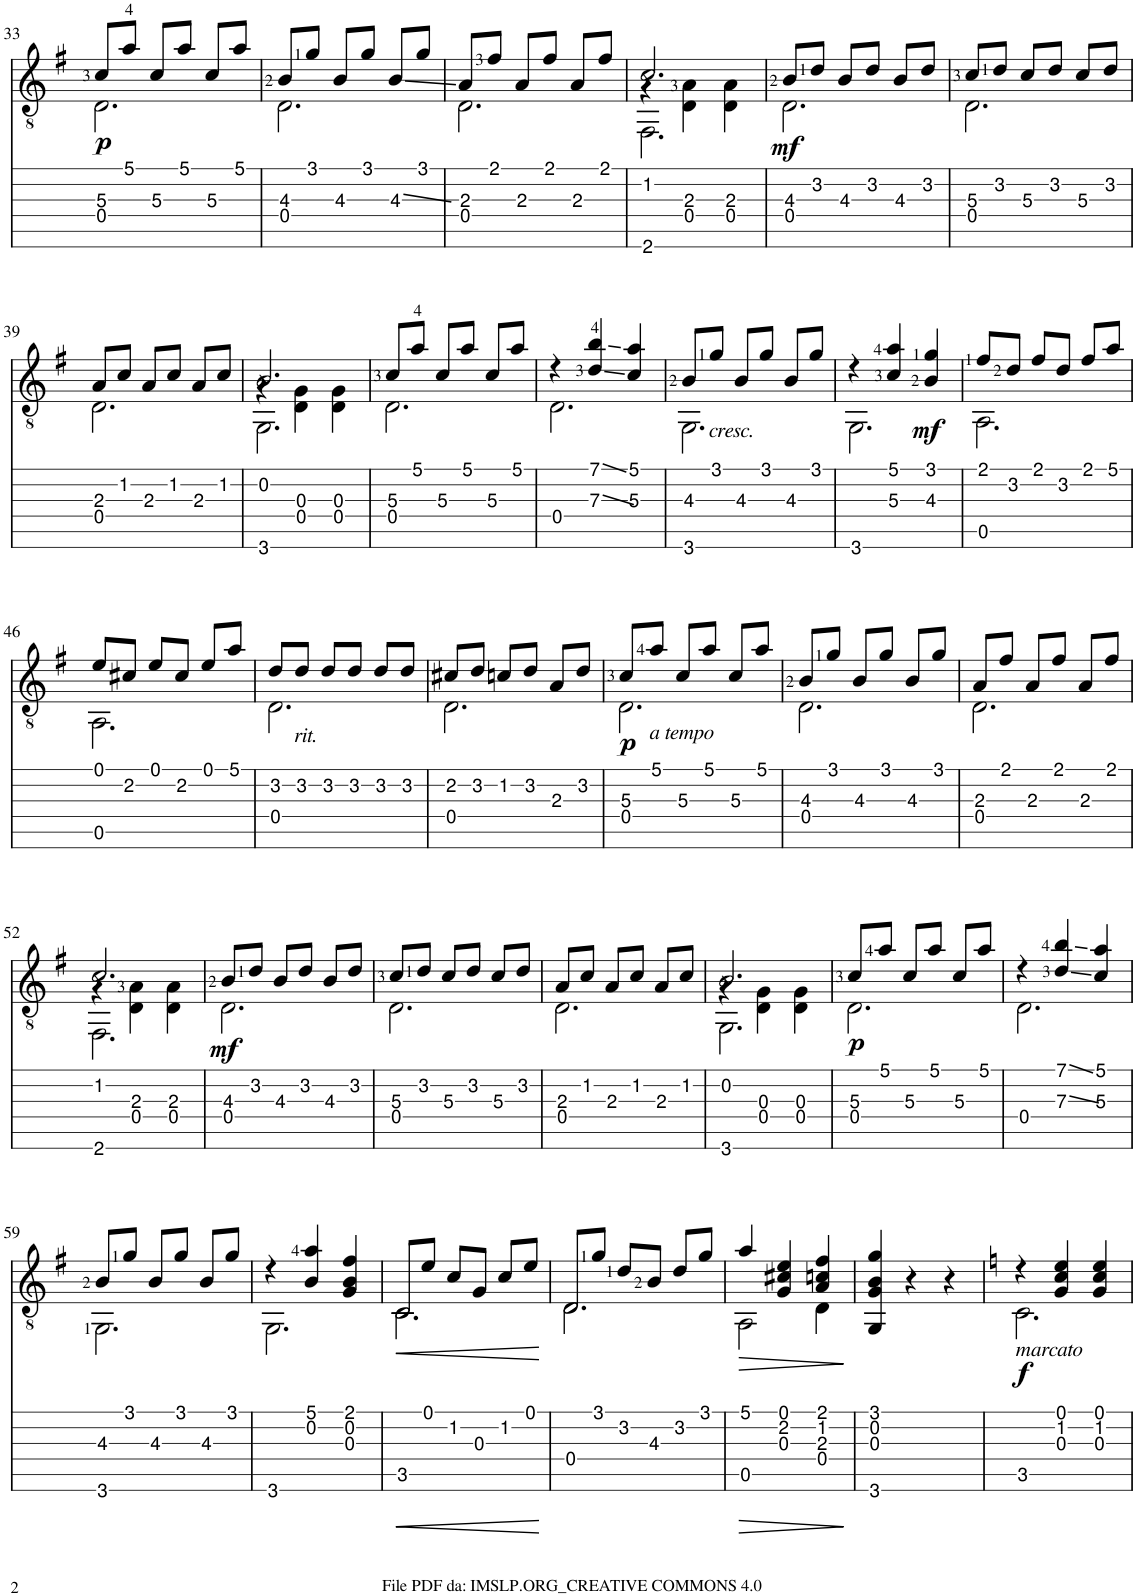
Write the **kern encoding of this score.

**kern	**kern	**dynam
*part1	*part1	*part1
*staff2	*staff1	*staff1/2
*I"Guitar	*	*
*I'Guit.	*	*
!!LO:PB:g=z
*	*clefGv2	*
*k[f#]	*k[f#]	*
*M3/4	*M3/4	*
=33	=33	=33
*^	*^	*
!	!	!	!	!LO:DY:b
8cL	2.D	8c/L	2.D\	p
8aJ	.	8a/J	.	.
8cL	.	8c/L	.	.
8aJ	.	8a/J	.	.
8cL	.	8c/L	.	.
8aJ	.	8a/J	.	.
=34	=34	=34	=34	=34
8BL	2.D	8B/L	2.D\	.
8gJ	.	8g/J	.	.
8BL	.	8B/L	.	.
8gJ	.	8g/J	.	.
8BL	.	8B/L	.	.
8gJ	.	8g/J	.	.
=35	=35	=35	=35	=35
8AL	2.D	8A/L	2.D\	.
8f#J	.	8f#/J	.	.
8AL	.	8A/L	.	.
8f#J	.	8f#/J	.	.
8AL	.	8A/L	.	.
8f#J	.	8f#/J	.	.
=36	=36	=36	=36	=36
*	*^	*	*^	*
2.c	4r	2.FF#	2.c/	4r	2.FF#\	.
.	4D 4A	.	.	4D\ 4A\	.	.
.	4D 4A	.	.	4D\ 4A\	.	.
*	*v	*v	*	*	*	*
*	*	*	*v	*v	*
=37	=37	=37	=37	=37
!	!	!	!	!LO:DY:b
8BL	2.D	8B/L	2.D\	mf
8dJ	.	8d/J	.	.
8BL	.	8B/L	.	.
8dJ	.	8d/J	.	.
8BL	.	8B/L	.	.
8dJ	.	8d/J	.	.
=38	=38	=38	=38	=38
8cL	2.D	8c/L	2.D\	.
8dJ	.	8d/J	.	.
8cL	.	8c/L	.	.
8dJ	.	8d/J	.	.
8cL	.	8c/L	.	.
8dJ	.	8d/J	.	.
!!LO:LB:g=z	!!
=39	=39	=39	=39	=39
8AL	2.D	8A/L	2.D\	.
8cJ	.	8c/J	.	.
8AL	.	8A/L	.	.
8cJ	.	8c/J	.	.
8AL	.	8A/L	.	.
8cJ	.	8c/J	.	.
=40	=40	=40	=40	=40
*	*^	*	*^	*
2.B	4r	2.GG	2.B/	4r	2.GG\	.
.	4D 4G	.	.	4D\ 4G\	.	.
.	4D 4G	.	.	4D\ 4G\	.	.
*	*v	*v	*	*	*	*
*	*	*	*v	*v	*
=41	=41	=41	=41	=41
8cL	2.D	8c/L	2.D\	.
8aJ	.	8a/J	.	.
8cL	.	8c/L	.	.
8aJ	.	8a/J	.	.
8cL	.	8c/L	.	.
8aJ	.	8a/J	.	.
=42	=42	=42	=42	=42
4r	2.D	4r	2.D\	.
4d 4b	.	4d/ 4b/	.	.
4c 4a	.	4c/ 4a/	.	.
=43	=43	=43	=43	=43
8BL	2.GG	8B/L	2.GG\	.
!LO:TX:a:i:t=cresc.	!	!	!	!
8gJ	.	8g/J	.	.
8BL	.	8B/L	.	.
8gJ	.	8g/J	.	.
8BL	.	8B/L	.	.
8gJ	.	8g/J	.	.
=44	=44	=44	=44	=44
4r	2.GG	4r	2.GG\	.
4c 4a	.	4c/ 4a/	.	.
!	!	!	!	!LO:DY:a=2
4B 4g	.	4B/ 4g/	.	mf
=45	=45	=45	=45	=45
8f#L	2.AA	8f#/L	2.AA\	.
8dJ	.	8d/J	.	.
8f#L	.	8f#/L	.	.
8dJ	.	8d/J	.	.
8f#L	.	8f#/L	.	.
8aJ	.	8a/J	.	.
!!LO:LB:g=z	!!
=46	=46	=46	=46	=46
8eL	2.AA	8e/L	2.AA\	.
8c#J	.	8c#X/J	.	.
8eL	.	8e/L	.	.
8c#J	.	8c#/J	.	.
8eL	.	8e/L	.	.
8aJ	.	8a/J	.	.
=47	=47	=47	=47	=47
8dL	2.D	8d/L	2.D\	.
!LO:TX:a:i:t=rit.	!	!	!	!
8dJ	.	8d/J	.	.
8dL	.	8d/L	.	.
8dJ	.	8d/J	.	.
8dL	.	8d/L	.	.
8dJ	.	8d/J	.	.
=48	=48	=48	=48	=48
8c#L	2.D	8c#X/L	2.D\	.
8dJ	.	8d/J	.	.
8cL	.	8cn/L	.	.
8dJ	.	8d/J	.	.
8AL	.	8A/L	.	.
8dJ	.	8d/J	.	.
=49	=49	=49	=49	=49
!	!	!	!	!LO:DY:b
8cL	2.D	8c/L	2.D\	p
!LO:TX:a:i:t=a tempo	!	!	!	!
8aJ	.	8a/J	.	.
8cL	.	8c/L	.	.
8aJ	.	8a/J	.	.
8cL	.	8c/L	.	.
8aJ	.	8a/J	.	.
=50	=50	=50	=50	=50
8BL	2.D	8B/L	2.D\	.
8gJ	.	8g/J	.	.
8BL	.	8B/L	.	.
8gJ	.	8g/J	.	.
8BL	.	8B/L	.	.
8gJ	.	8g/J	.	.
=51	=51	=51	=51	=51
8AL	2.D	8A/L	2.D\	.
8f#J	.	8f#/J	.	.
8AL	.	8A/L	.	.
8f#J	.	8f#/J	.	.
8AL	.	8A/L	.	.
8f#J	.	8f#/J	.	.
!!LO:LB:g=z
=52	=52	=52	=52	=52
*	*^	*	*^	*
2.c	4r	2.FF#	2.c/	4r	2.FF#\	.
.	4D 4A	.	.	4D\ 4A\	.	.
.	4D 4A	.	.	4D\ 4A\	.	.
*	*v	*v	*	*	*	*
*	*	*	*v	*v	*
=53	=53	=53	=53	=53
!	!	!	!	!LO:DY:b
8BL	2.D	8B/L	2.D\	mf
8dJ	.	8d/J	.	.
8BL	.	8B/L	.	.
8dJ	.	8d/J	.	.
8BL	.	8B/L	.	.
8dJ	.	8d/J	.	.
=54	=54	=54	=54	=54
8cL	2.D	8c/L	2.D\	.
8dJ	.	8d/J	.	.
8cL	.	8c/L	.	.
8dJ	.	8d/J	.	.
8cL	.	8c/L	.	.
8dJ	.	8d/J	.	.
=55	=55	=55	=55	=55
8AL	2.D	8A/L	2.D\	.
8cJ	.	8c/J	.	.
8AL	.	8A/L	.	.
8cJ	.	8c/J	.	.
8AL	.	8A/L	.	.
8cJ	.	8c/J	.	.
=56	=56	=56	=56	=56
*	*^	*	*^	*
2.B	4r	2.GG	2.B/	4r	2.GG\	.
.	4D 4G	.	.	4D\ 4G\	.	.
.	4D 4G	.	.	4D\ 4G\	.	.
*	*v	*v	*	*	*	*
*	*	*	*v	*v	*
=57	=57	=57	=57	=57
!	!	!	!	!LO:DY:b
8cL	2.D	8c/L	2.D\	p
8aJ	.	8a/J	.	.
8cL	.	8c/L	.	.
8aJ	.	8a/J	.	.
8cL	.	8c/L	.	.
8aJ	.	8a/J	.	.
=58	=58	=58	=58	=58
4r	2.D	4r	2.D\	.
4d 4b	.	4d/ 4b/	.	.
4c 4a	.	4c/ 4a/	.	.
!!LO:LB:g=z	!!
=59	=59	=59	=59	=59
8BL	2.GG	8B/L	2.GG\	.
8gJ	.	8g/J	.	.
8BL	.	8B/L	.	.
8gJ	.	8g/J	.	.
8BL	.	8B/L	.	.
8gJ	.	8g/J	.	.
=60	=60	=60	=60	=60
4r	2.GG	4r	2.GG\	.
4B 4a	.	4B/ 4a/	.	.
4G 4B 4f#	.	4G/ 4B/ 4f#/	.	.
=61	=61	=61	=61	=61
!	!	!LO:N:head=open	!	!LO:HP:b
8CL	2.C	8C/L	2.C\	<
8eJ	.	8e/J	.	.
8cL	.	8c/L	.	.
8GJ	.	8G/J	.	.
8cL	.	8c/L	.	.
8eJ	.	8e/J	.	.
*v	*v	*	*	*
*	*v	*v	*
.	.	[
=62	=62	=62
*^	*	*
!	!	!LO:N:head=open	!
*	*	*^	*
8DL	2.D	8D/L	2.D\	.
8gJ	.	8g/J	.	.
8dL	.	8d/L	.	.
8BJ	.	8B/J	.	.
8dL	.	8d/L	.	.
8gJ	.	8g/J	.	.
=63	=63	=63	=63	=63
!	!	!	!	!LO:HP:b
4a	2AA	4a/	2AA\	>
4G 4c# 4e	.	4G/ 4c#X/ 4e/	.	.
4A 4c 4f#	4D	4A/ 4cn/ 4f#/	4D\	.
*v	*v	*	*	*
*	*v	*v	*
.	.	]
=64	=64	=64
4GG 4G 4B 4g	4GG/ 4G/ 4B/ 4g/	.
4r	4r	.
4r	4r	.
=65	=65	=65
*k[]	*k[]	*
*^	*^	*
!LO:TX:a:i:t=marcato	!	!	!	!
!	!	!	!	!LO:DY:a=2
4r	2.C	4r	2.C\	f
4G 4c 4e	.	4G/ 4c/ 4e/	.	.
4G 4c 4e	.	4G/ 4c/ 4e/	.	.
*v	*v	*	*	*
*	*v	*v	*
=	=	=
*-	*-	*-
